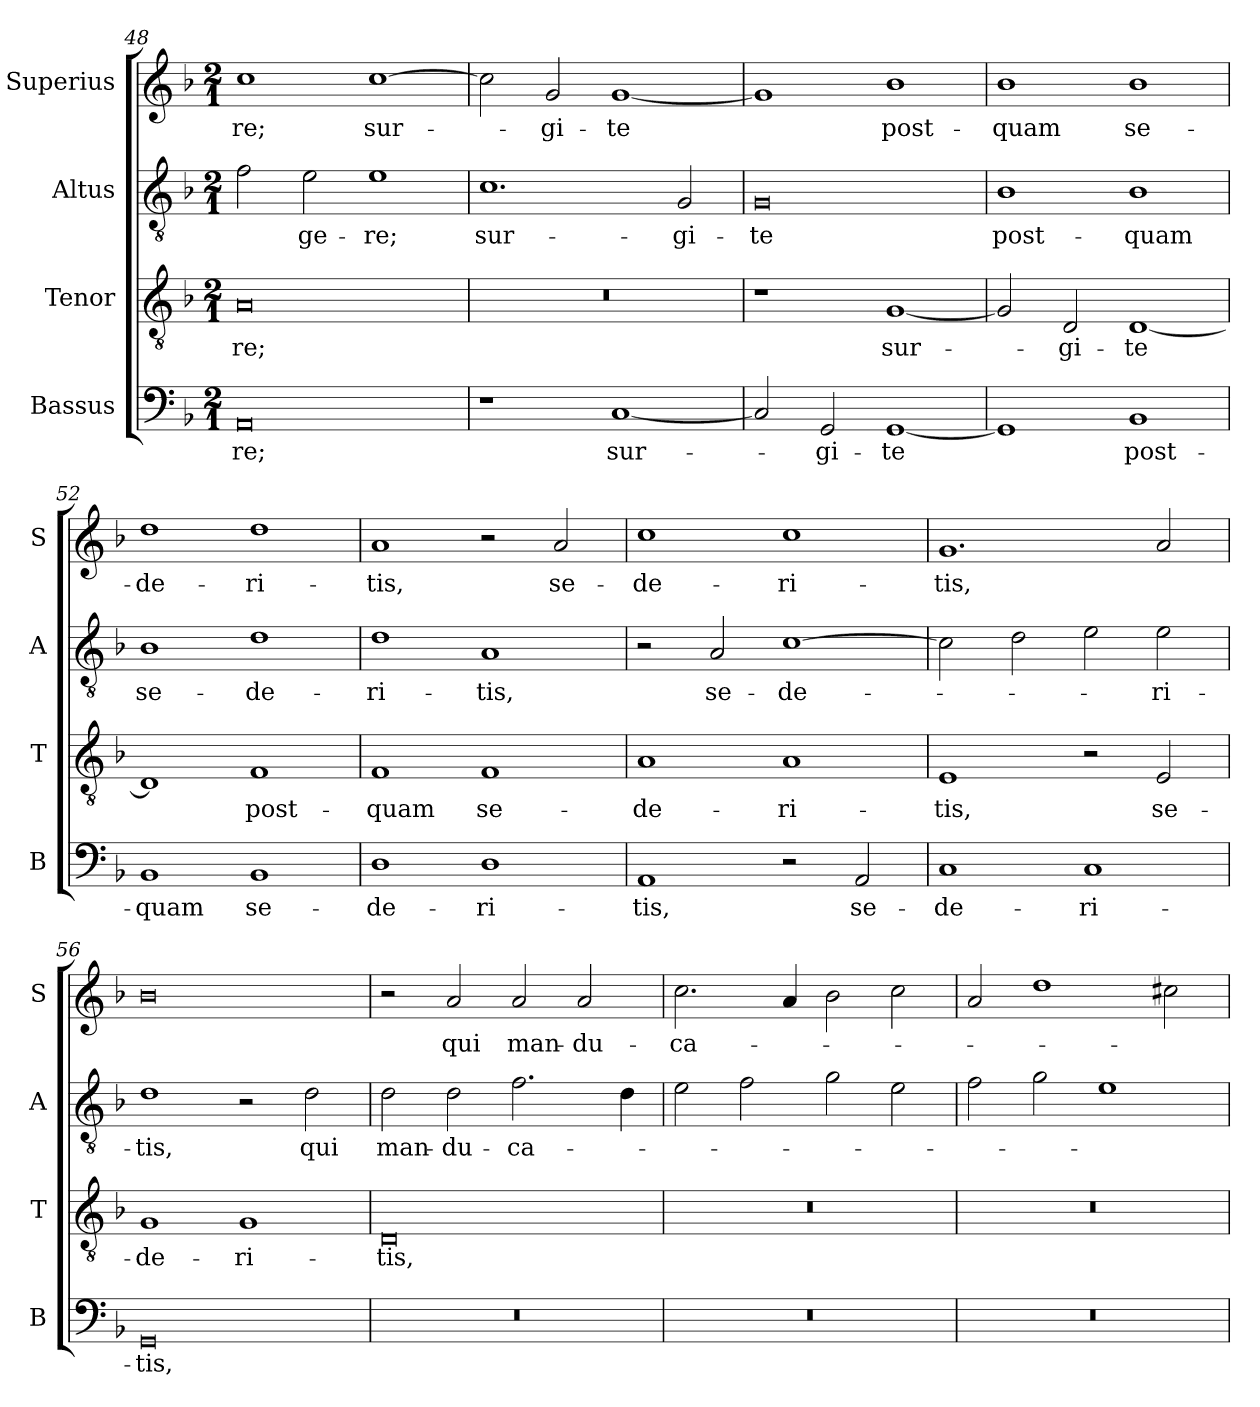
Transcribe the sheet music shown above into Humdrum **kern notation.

**kern	**text	**kern	**text	**kern	**text	**kern	**text
*part4	*part4	*part3	*part3	*part2	*part2	*part1	*part1
*staff4	*staff4	*staff3	*staff3	*staff2	*staff2	*staff1	*staff1
*I"Bassus	*	*I"Tenor	*	*I"Altus	*	*I"Superius	*
*I'B	*	*I'T	*	*I'A	*	*I'S	*
*clefF4	*	*clefGv2	*	*clefGv2	*	*clefG2	*
*k[b-]	*	*k[b-]	*	*k[b-]	*	*k[b-]	*
*F:	*	*F:	*	*F:	*	*F:	*
*M2/1	*	*M2/1	*	*M2/1	*	*M2/1	*
=48	=48	=48	=48	=48	=48	=48	=48
0AA	-re;	0A	-re;	2f	.	1cc	-re;
.	.	.	.	2e	-ge-	.	.
.	.	.	.	1e	-re;	[1cc	sur-
=49	=49	=49	=49	=49	=49	=49	=49
1r	.	0r	.	1.c	sur-	2cc]	.
.	.	.	.	.	.	2g	-gi-
[1C	sur-	.	.	.	.	[1g	-te
.	.	.	.	2G	-gi-	.	.
=50	=50	=50	=50	=50	=50	=50	=50
2C]	.	1r	.	0G	-te	1g]	.
2GG	-gi-	.	.	.	.	.	.
[1GG	-te	[1G	sur-	.	.	1b-	post-
=51	=51	=51	=51	=51	=51	=51	=51
1GG]	.	2G]	.	1B-	post-	1b-	-quam
.	.	2D	-gi-	.	.	.	.
1BB-	post-	[1D	-te	1B-	-quam	1b-	se-
=52	=52	=52	=52	=52	=52	=52	=52
1BB-	-quam	1D]	.	1B-	se-	1dd	-de-
1BB-	se-	1F	post-	1d	-de-	1dd	-ri-
=53	=53	=53	=53	=53	=53	=53	=53
1D	-de-	1F	-quam	1d	-ri-	1a	-tis,
1D	-ri-	1F	se-	1A	-tis,	2r	.
.	.	.	.	.	.	2a	se-
=54	=54	=54	=54	=54	=54	=54	=54
1AA	-tis,	1A	-de-	2r	.	1cc	-de-
.	.	.	.	2A	se-	.	.
2r	.	1A	-ri-	[1c	-de-	1cc	-ri-
2AA	se-	.	.	.	.	.	.
=55	=55	=55	=55	=55	=55	=55	=55
1C	-de-	1E	-tis,	2c]	.	1.g	-tis,
.	.	.	.	2d	.	.	.
1C	-ri-	2r	.	2e	.	.	.
.	.	2E	se-	2e	-ri-	2a	.
=56	=56	=56	=56	=56	=56	=56	=56
0GG	-tis,	1G	-de-	1d	-tis,	0b-	.
.	.	1G	-ri-	2r	.	.	.
.	.	.	.	2d	qui	.	.
=57	=57	=57	=57	=57	=57	=57	=57
0r	.	0D	-tis,	2d	man-	2r	.
.	.	.	.	2d	-du-	2a	qui
.	.	.	.	2.f	-ca-	2a	man-
.	.	.	.	.	.	2a	-du-
.	.	.	.	4d	.	.	.
=58	=58	=58	=58	=58	=58	=58	=58
0r	.	0r	.	2e	.	2.cc	-ca-
.	.	.	.	2f	.	.	.
.	.	.	.	.	.	4a	.
.	.	.	.	2g	.	2b-	.
.	.	.	.	2e	.	2cc	.
=59	=59	=59	=59	=59	=59	=59	=59
0r	.	0r	.	2f	.	2a	.
.	.	.	.	2g	.	1dd	.
.	.	.	.	1e	.	.	.
.	.	.	.	.	.	2cc#X	.
=	=	=	=	=	=	=	=
*-	*-	*-	*-	*-	*-	*-	*-
